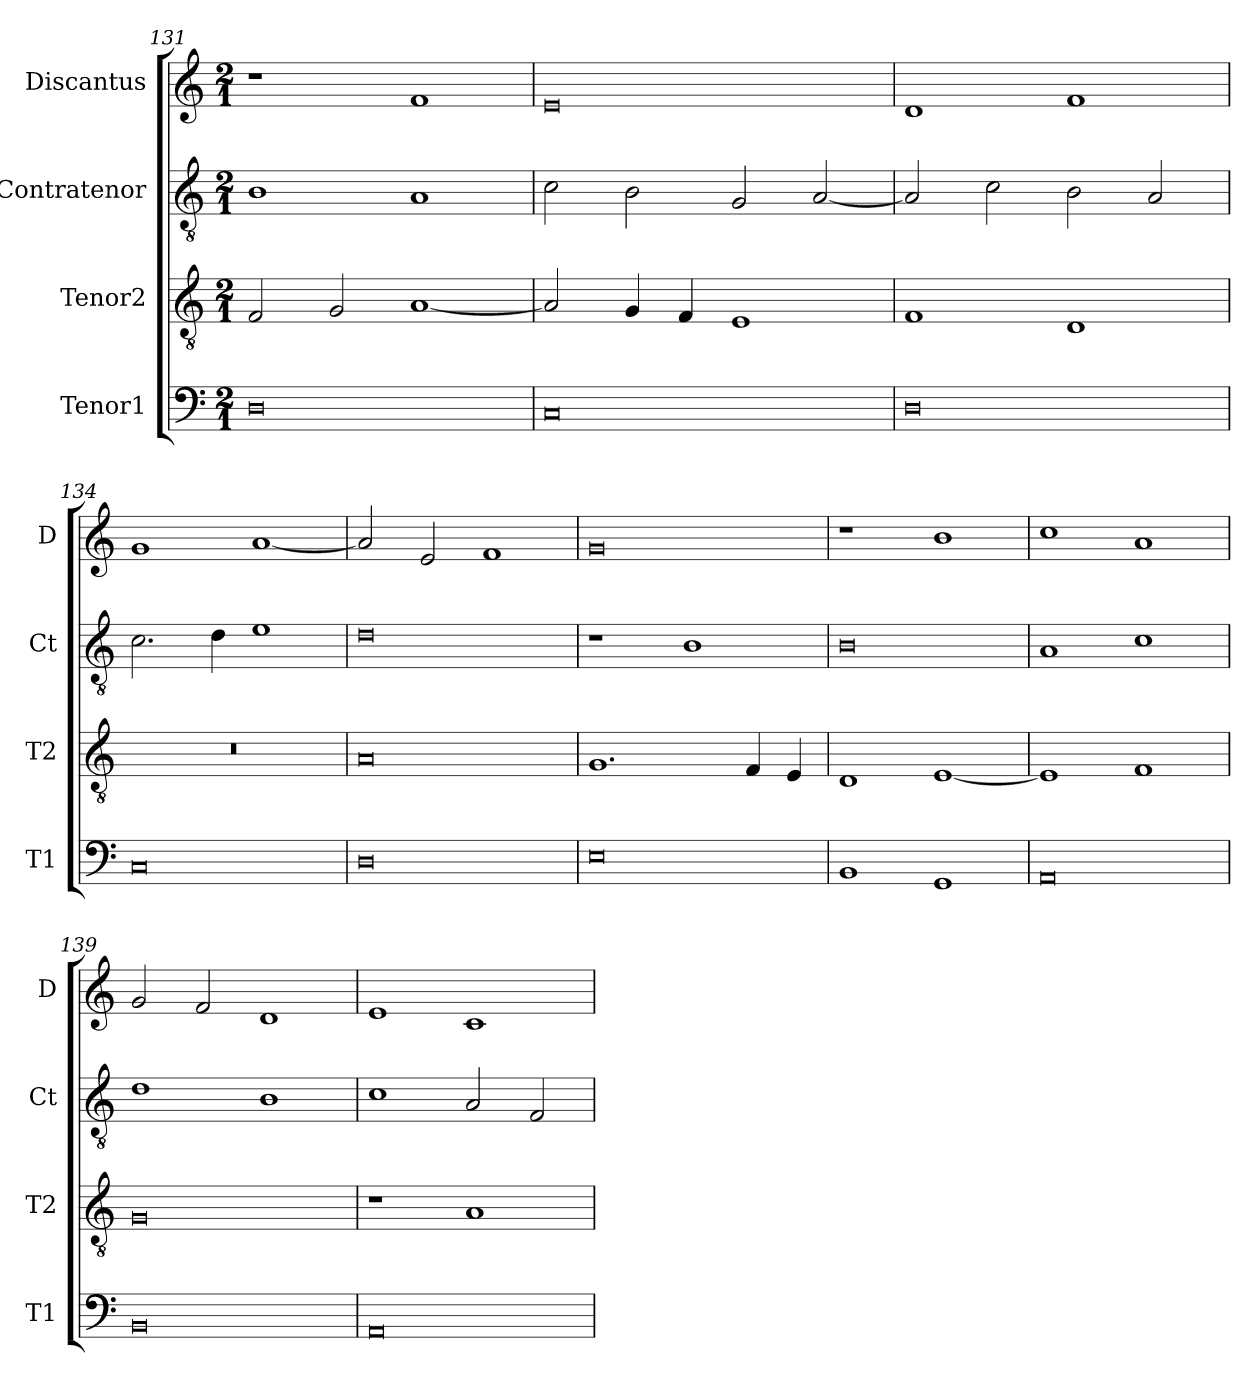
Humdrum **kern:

**kern	**kern	**kern	**kern
*part4	*part3	*part2	*part1
*staff4	*staff3	*staff2	*staff1
*I"Tenor1	*I"Tenor2	*I"Contratenor	*I"Discantus
*I'T1	*I'T2	*I'Ct	*I'D
*clefF4	*clefGv2	*clefGv2	*clefG2
*k[]	*k[]	*k[]	*k[]
*M2/1	*M2/1	*M2/1	*M2/1
=131	=131	=131	=131
0D	2F/	1B	1r
.	2G/	.	.
.	[1A	1A	1f
=132	=132	=132	=132
0C	2A/]	2c\	0e
.	4G/	2B\	.
.	4F/	.	.
.	1E	2G/	.
.	.	[2A/	.
=133	=133	=133	=133
0D	1F	2A/]	1d
.	.	2c\	.
.	1D	2B\	1f
.	.	2A/	.
=134	=134	=134	=134
0C	0r	2.c\	1g
.	.	4d\	.
.	.	1e	[1a
=135	=135	=135	=135
0D	0A	0d	2a/]
.	.	.	2e/
.	.	.	1f
=136	=136	=136	=136
0E	1.G	1r	0g
.	.	1B	.
.	4F/	.	.
.	4E/	.	.
=137	=137	=137	=137
1BB	1D	0B	1r
1GG	[1E	.	1b
=138	=138	=138	=138
0AA	1E]	1A	1cc
.	1F	1c	1a
=139	=139	=139	=139
0BB	0G	1d	2g/
.	.	.	2f/
.	.	1B	1d
=140	=140	=140	=140
0AA	1r	1c	1e
.	1A	2A/	1c
.	.	2F/	.
=	=	=	=
*-	*-	*-	*-
